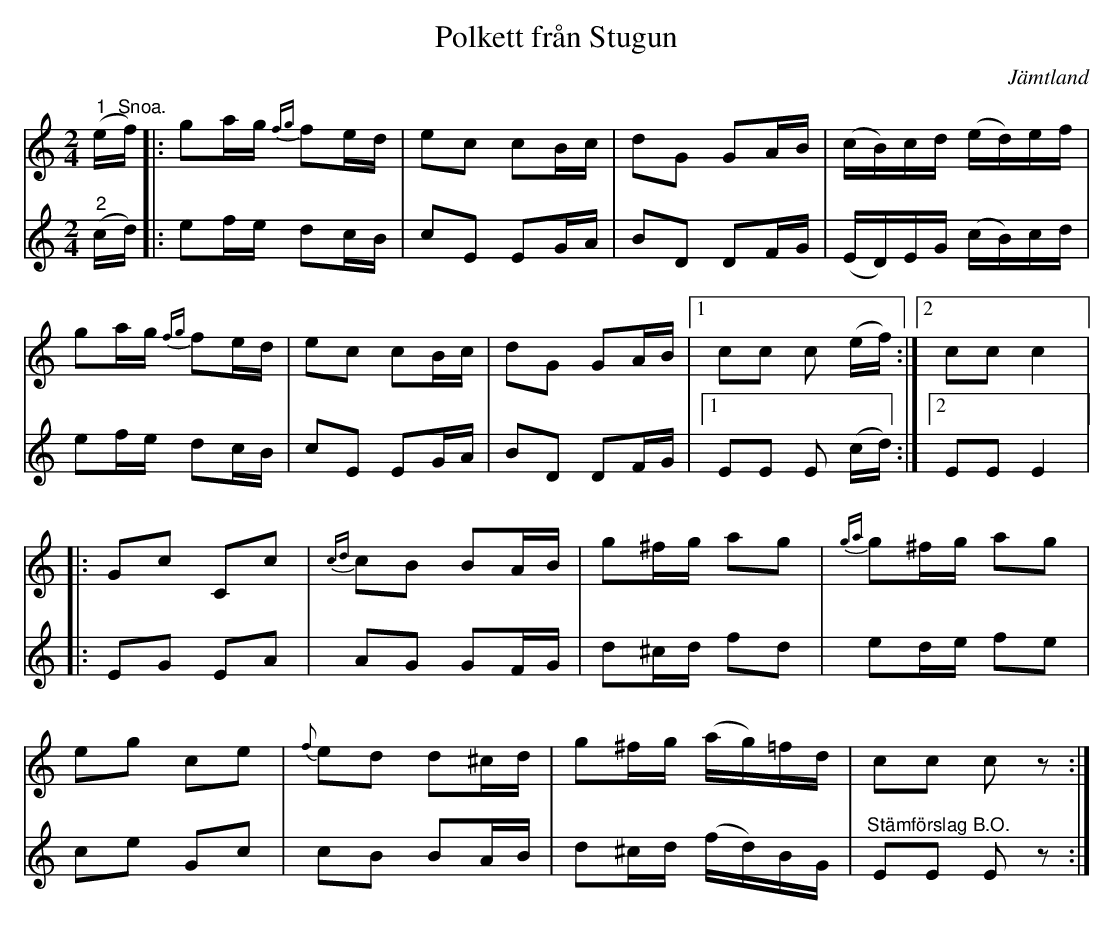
X:1
T:Polkett från Stugun
L:1/8
M:2/4
O:Jämtland
K:C
V:1
"^1" (e/"^Snoa."f/) |: ga/g/{fg} fe/d/ | ec cB/c/ | dG GA/B/ | (c/B/)c/d/ (e/d/)e/f/ |
ga/g/{fg} fe/d/ | ec cB/c/ | dG GA/B/ |1 cc c (e/f/) :|2 cc c2 |:
Gc Cc |{cd} cB BA/B/ | g^f/g/ ag |{ga} g^f/g/ ag |
eg ce |{f} ed d^c/d/ | g^f/g/ (a/g/)=f/d/ | cc c z :|
V:2
"^2" (c/d/) |: ef/e/ dc/B/ | cE EG/A/ | BD DF/G/ | (E/D/)E/G/ (c/B/)c/d/ |
ef/e/ dc/B/ | cE EG/A/ | BD DF/G/ |1 EE E (c/d/) :|2 EE E2 |:
EG EA | AG GF/G/ | d^c/d/ fd | ed/e/ fe |
ce Gc | cB BA/B/ | d^c/d/ (f/d/)B/G/ | "^Stämförslag B.O." EE E z :|
